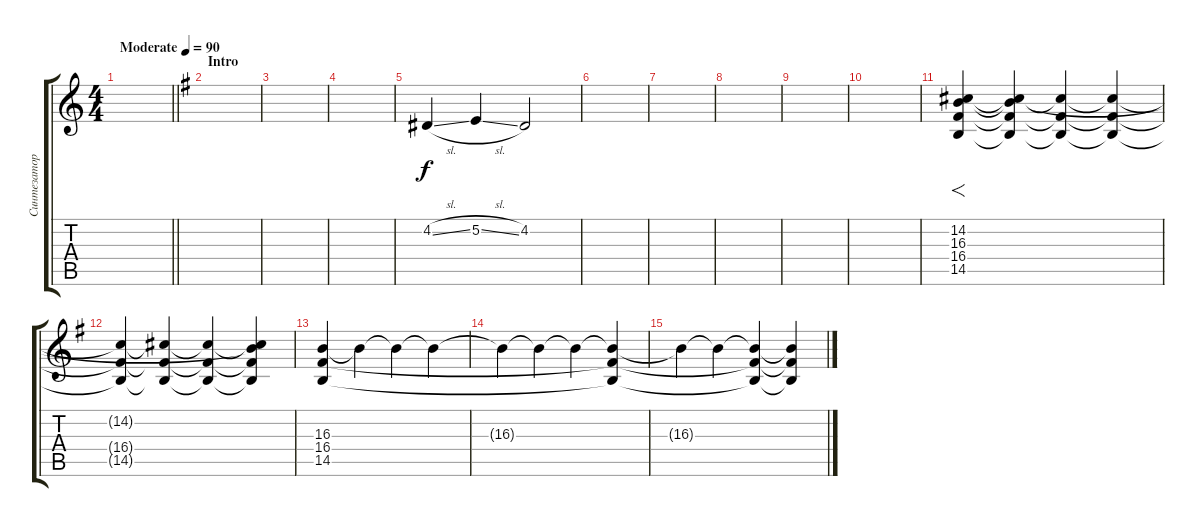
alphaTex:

\track ("Синтезатор" "Синтезатор") {instrument fx6goblins}
\staff {score tabs}
\tuning (E4 B3 G3 D3 A2 E2) {hide}
\ts (4 4)
\tempo (90 "Moderate")
\clef g2
\barLineRight lightlight
\ks c
|
\section ("" "Intro")
\ks eminor
|
|
|
4.2{sl}.4 5.2{sl}.4 4.2.2 |
|
|
|
|
|
(14.2 16.3 16.4 14.5).4{f} (14.2{t} 16.3{t} 16.4{t} 14.5{t}).4 (14.2{t} 16.4{t} 14.5{t}).4 (14.2{t} 16.4{t} 14.5{t}).4 |
(14.2{t} 16.4{t} 14.5{t}).4 (14.2{t} 16.4{t} 14.5{t}).4 (14.2{t} 16.4{t} 14.5{t}).4 (14.2{t} 16.3{t} 16.4{t} 14.5{t}).4 |
(16.3 16.4 14.5).4{instrument fx2soundtrack} 16.3{t}.4 16.3{t}.4 16.3{t}.4 |
16.3{t}.4 16.3{t}.4 16.3{t}.4 (16.3{t} 16.4{t} 14.5{t}).4 |
16.3{t}.4 16.3{t}.4 (16.3{t} 16.4{t} 14.5{t}).4 (16.3{t} 16.4{t} 14.5{t}).4
